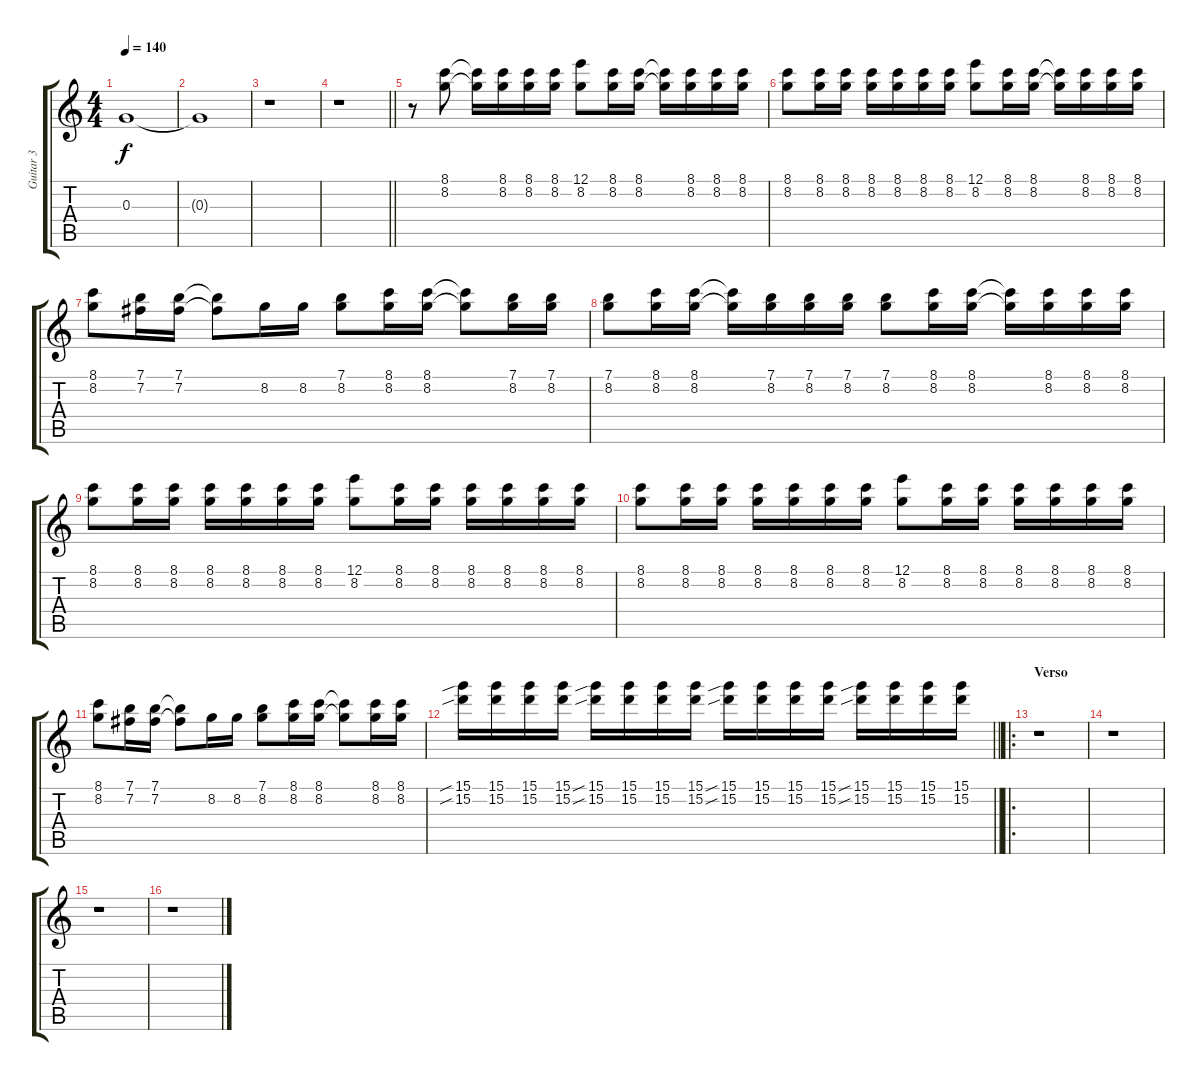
\track ("Guitar 3" "Guitar 3") {instrument distortionguitar}
\staff {score tabs}
\tuning (E4 B3 G3 D3 A2 E2) {hide}
\ts (4 4)
\tempo 140
\clef g2
\ks c
0.3.1{dy f instrument distortionguitar} |
0.3{t}.1 |
r.1 |
\barLineRight lightlight
r.1 |
r.8 (8.1 8.2).8 (8.1{t} 8.2{t}).16 (8.1 8.2).16 (8.1 8.2).16 (8.1 8.2).16 (12.1 8.2).8 (8.1 8.2).16 (8.1 8.2).16 (8.1{t} 8.2{t}).16 (8.1 8.2).16 (8.1 8.2).16 (8.1 8.2).16 |
(8.1 8.2).8 (8.1 8.2).16 (8.1 8.2).16 (8.1 8.2).16 (8.1 8.2).16 (8.1 8.2).16 (8.1 8.2).16 (12.1 8.2).8 (8.1 8.2).16 (8.1 8.2).16 (8.1{t} 8.2{t}).16 (8.1 8.2).16 (8.1 8.2).16 (8.1 8.2).16 |
(8.1 8.2).8 (7.1 7.2).16 (7.1 7.2).16 (7.1{t} 7.2{t}).8 8.2.16 8.2.16 (7.1 8.2).8 (8.1 8.2).16 (8.1 8.2).16 (8.1{t} 8.2{t}).8 (7.1 8.2).16 (7.1 8.2).16 |
(7.1 8.2).8 (8.1 8.2).16 (8.1 8.2).16 (8.1{t} 8.2{t}).16 (7.1 8.2).16 (7.1 8.2).16 (7.1 8.2).16 (7.1 8.2).8 (8.1 8.2).16 (8.1 8.2).16 (8.1{t} 8.2{t}).16 (8.1 8.2).16 (8.1 8.2).16 (8.1 8.2).16 |
(8.1 8.2).8 (8.1 8.2).16 (8.1 8.2).16 (8.1 8.2).16 (8.1 8.2).16 (8.1 8.2).16 (8.1 8.2).16 (12.1 8.2).8 (8.1 8.2).16 (8.1 8.2).16 (8.1 8.2).16 (8.1 8.2).16 (8.1 8.2).16 (8.1 8.2).16 |
(8.1 8.2).8 (8.1 8.2).16 (8.1 8.2).16 (8.1 8.2).16 (8.1 8.2).16 (8.1 8.2).16 (8.1 8.2).16 (12.1 8.2).8 (8.1 8.2).16 (8.1 8.2).16 (8.1 8.2).16 (8.1 8.2).16 (8.1 8.2).16 (8.1 8.2).16 |
(8.1 8.2).8 (7.1 7.2).16 (7.1 7.2).16 (7.1{t} 7.2{t}).8 8.2.16 8.2.16 (7.1 8.2).8 (8.1 8.2).16 (8.1 8.2).16 (8.1{t} 8.2{t}).8 (8.1 8.2).16 (8.1 8.2).16 |
\barLineRight lightlight
(15.1{sib} 15.2{sib}).16 (15.1 15.2).16 (15.1 15.2).16 (15.1 15.2).16 (15.1{sib} 15.2{sib}).16 (15.1 15.2).16 (15.1 15.2).16 (15.1 15.2).16 (15.1{sib} 15.2{sib}).16 (15.1 15.2).16 (15.1 15.2).16 (15.1 15.2).16 (15.1{sib} 15.2{sib}).16 (15.1 15.2).16 (15.1 15.2).16 (15.1 15.2).16 |
\ro
\section ("" "Verso")
r.1 |
r.1 |
r.1 |
r.1
